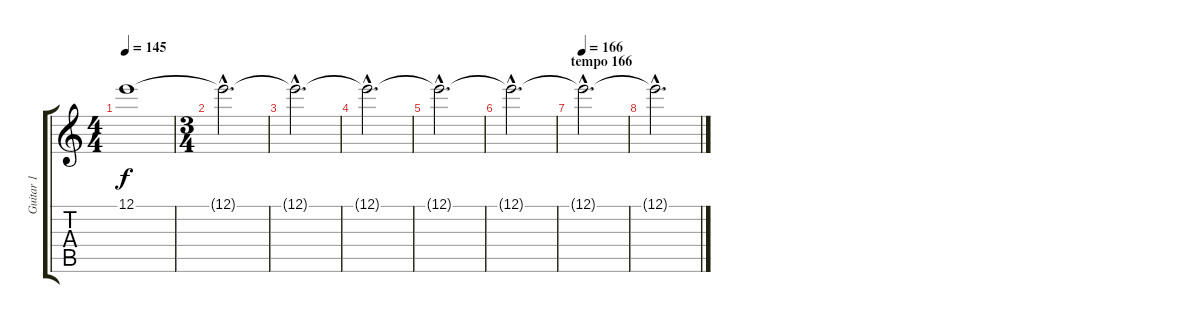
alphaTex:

\track ("Guitar 1" "Guitar 1") {instrument electricguitarjazz}
\staff {score tabs}
\tuning (E4 B3 G3 D3 A2 E2) {hide}
\ts (4 4)
\tempo 145
\clef g2
\ks c
12.1{t}.1{dy f} |
\ts (3 4)
12.1{hac t}.2{d} |
12.1{hac t}.2{d} |
12.1{hac t}.2{d} |
12.1{hac t}.2{d} |
12.1{hac t}.2{d} |
\section ("" "tempo 166")
\tempo 166
12.1{hac t}.2{d} |
12.1{hac t}.2{d}
